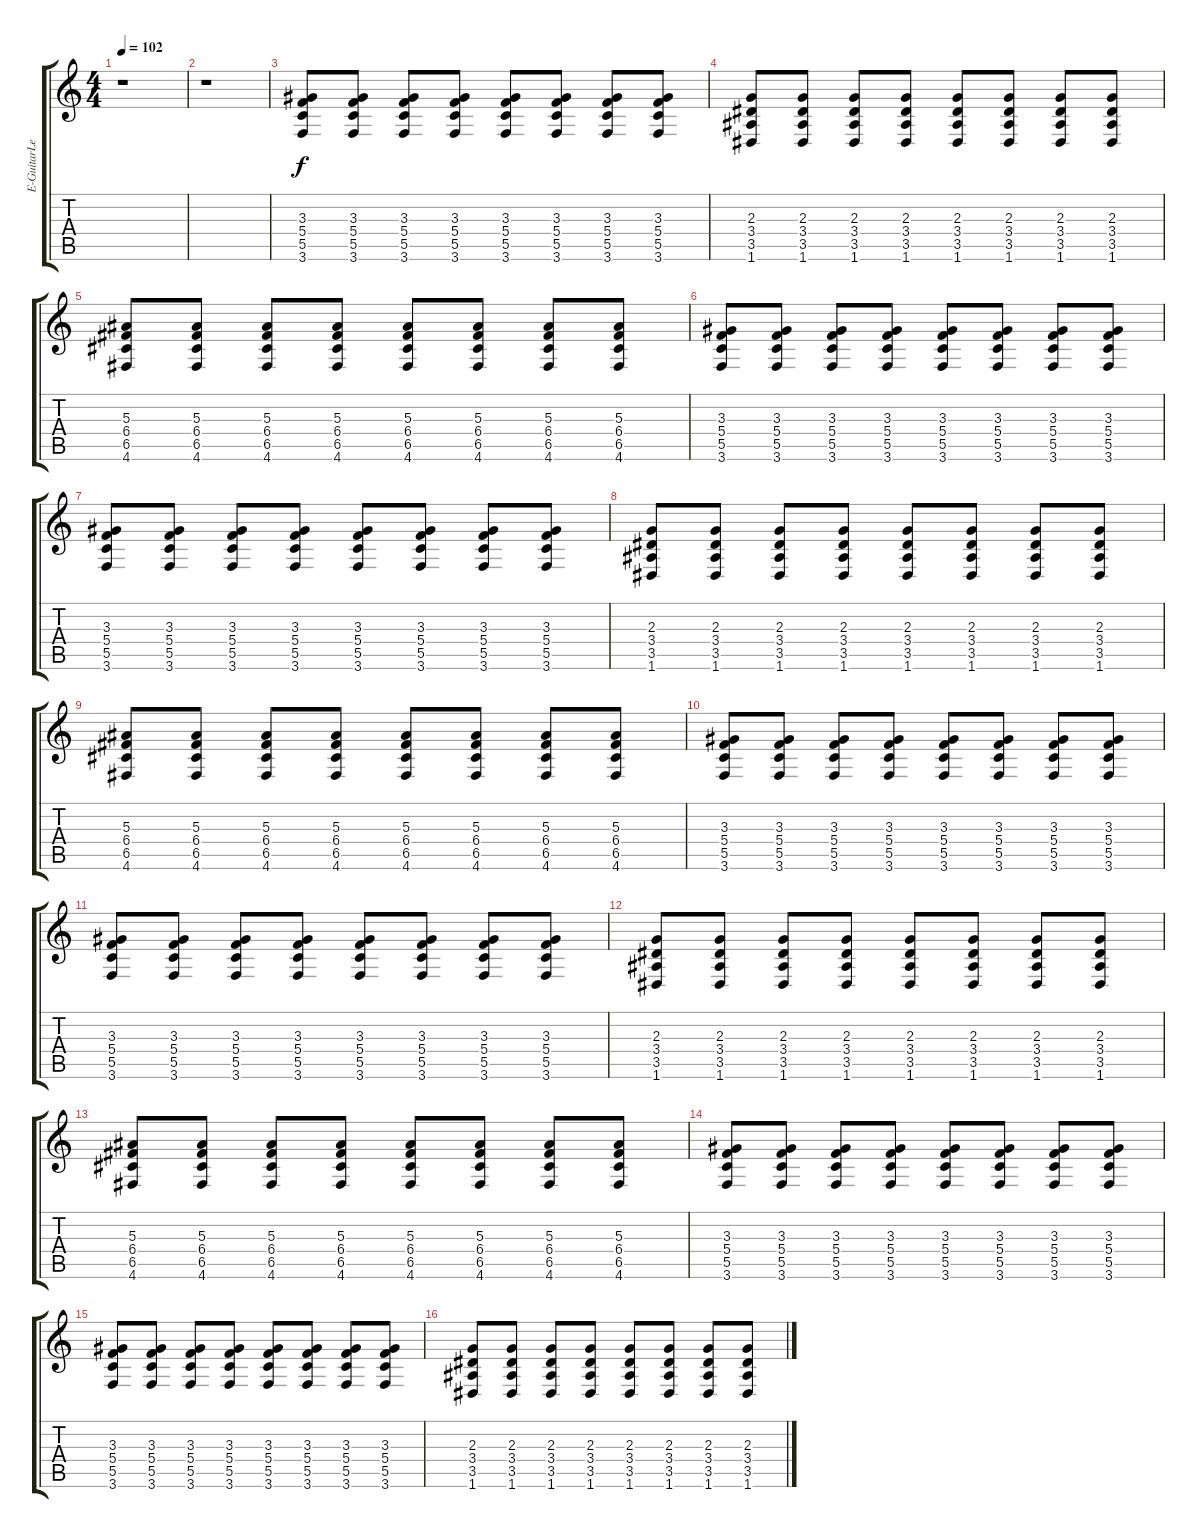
\track ("E-GuitarLeft" "E-GuitarLe") {instrument distortionguitar}
\staff {score tabs}
\tuning (D4 A3 F3 C3 G2 D2) {hide}
\ts (4 4)
\tempo 102
\clef g2
\ks c
r.1{dy f} |
r.1 |
(3.3 5.4 5.5 3.6).8 (3.3 5.4 5.5 3.6).8 (3.3 5.4 5.5 3.6).8 (3.3 5.4 5.5 3.6).8 (3.3 5.4 5.5 3.6).8 (3.3 5.4 5.5 3.6).8 (3.3 5.4 5.5 3.6).8 (3.3 5.4 5.5 3.6).8 |
(2.3 3.4 3.5 1.6).8 (2.3 3.4 3.5 1.6).8 (2.3 3.4 3.5 1.6).8 (2.3 3.4 3.5 1.6).8 (2.3 3.4 3.5 1.6).8 (2.3 3.4 3.5 1.6).8 (2.3 3.4 3.5 1.6).8 (2.3 3.4 3.5 1.6).8 |
(5.3 6.4 6.5 4.6).8 (5.3 6.4 6.5 4.6).8 (5.3 6.4 6.5 4.6).8 (5.3 6.4 6.5 4.6).8 (5.3 6.4 6.5 4.6).8 (5.3 6.4 6.5 4.6).8 (5.3 6.4 6.5 4.6).8 (5.3 6.4 6.5 4.6).8 |
(3.3 5.4 5.5 3.6).8 (3.3 5.4 5.5 3.6).8 (3.3 5.4 5.5 3.6).8 (3.3 5.4 5.5 3.6).8 (3.3 5.4 5.5 3.6).8 (3.3 5.4 5.5 3.6).8 (3.3 5.4 5.5 3.6).8 (3.3 5.4 5.5 3.6).8 |
(3.3 5.4 5.5 3.6).8 (3.3 5.4 5.5 3.6).8 (3.3 5.4 5.5 3.6).8 (3.3 5.4 5.5 3.6).8 (3.3 5.4 5.5 3.6).8 (3.3 5.4 5.5 3.6).8 (3.3 5.4 5.5 3.6).8 (3.3 5.4 5.5 3.6).8 |
(2.3 3.4 3.5 1.6).8 (2.3 3.4 3.5 1.6).8 (2.3 3.4 3.5 1.6).8 (2.3 3.4 3.5 1.6).8 (2.3 3.4 3.5 1.6).8 (2.3 3.4 3.5 1.6).8 (2.3 3.4 3.5 1.6).8 (2.3 3.4 3.5 1.6).8 |
(5.3 6.4 6.5 4.6).8 (5.3 6.4 6.5 4.6).8 (5.3 6.4 6.5 4.6).8 (5.3 6.4 6.5 4.6).8 (5.3 6.4 6.5 4.6).8 (5.3 6.4 6.5 4.6).8 (5.3 6.4 6.5 4.6).8 (5.3 6.4 6.5 4.6).8 |
(3.3 5.4 5.5 3.6).8 (3.3 5.4 5.5 3.6).8 (3.3 5.4 5.5 3.6).8 (3.3 5.4 5.5 3.6).8 (3.3 5.4 5.5 3.6).8 (3.3 5.4 5.5 3.6).8 (3.3 5.4 5.5 3.6).8 (3.3 5.4 5.5 3.6).8 |
(3.3 5.4 5.5 3.6).8 (3.3 5.4 5.5 3.6).8 (3.3 5.4 5.5 3.6).8 (3.3 5.4 5.5 3.6).8 (3.3 5.4 5.5 3.6).8 (3.3 5.4 5.5 3.6).8 (3.3 5.4 5.5 3.6).8 (3.3 5.4 5.5 3.6).8 |
(2.3 3.4 3.5 1.6).8 (2.3 3.4 3.5 1.6).8 (2.3 3.4 3.5 1.6).8 (2.3 3.4 3.5 1.6).8 (2.3 3.4 3.5 1.6).8 (2.3 3.4 3.5 1.6).8 (2.3 3.4 3.5 1.6).8 (2.3 3.4 3.5 1.6).8 |
(5.3 6.4 6.5 4.6).8 (5.3 6.4 6.5 4.6).8 (5.3 6.4 6.5 4.6).8 (5.3 6.4 6.5 4.6).8 (5.3 6.4 6.5 4.6).8 (5.3 6.4 6.5 4.6).8 (5.3 6.4 6.5 4.6).8 (5.3 6.4 6.5 4.6).8 |
(3.3 5.4 5.5 3.6).8 (3.3 5.4 5.5 3.6).8 (3.3 5.4 5.5 3.6).8 (3.3 5.4 5.5 3.6).8 (3.3 5.4 5.5 3.6).8 (3.3 5.4 5.5 3.6).8 (3.3 5.4 5.5 3.6).8 (3.3 5.4 5.5 3.6).8 |
(3.3 5.4 5.5 3.6).8 (3.3 5.4 5.5 3.6).8 (3.3 5.4 5.5 3.6).8 (3.3 5.4 5.5 3.6).8 (3.3 5.4 5.5 3.6).8 (3.3 5.4 5.5 3.6).8 (3.3 5.4 5.5 3.6).8 (3.3 5.4 5.5 3.6).8 |
(2.3 3.4 3.5 1.6).8 (2.3 3.4 3.5 1.6).8 (2.3 3.4 3.5 1.6).8 (2.3 3.4 3.5 1.6).8 (2.3 3.4 3.5 1.6).8 (2.3 3.4 3.5 1.6).8 (2.3 3.4 3.5 1.6).8 (2.3 3.4 3.5 1.6).8
